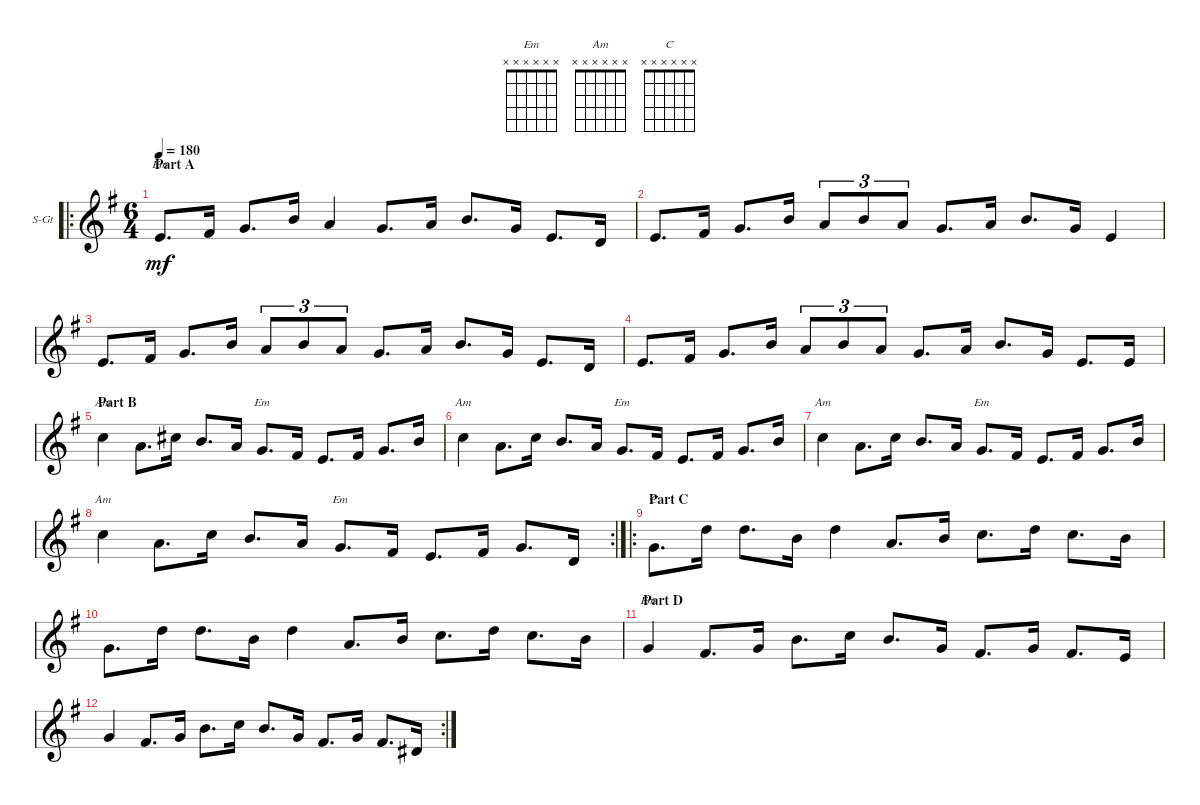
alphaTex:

\defaultSystemsLayout 4
\bracketExtendMode groupsimilarinstruments
\firstSystemTrackNameOrientation horizontal
\otherSystemsTrackNameOrientation horizontal
\track ("Steel Guitar" "S-Gt") {instrument acousticguitarsteel}
\staff {score}
\tuning (E4 B3 G3 D3 A2 E2)
\chord ("Em" x x x x x x)
\chord ("Am" x x x x x x)
\chord ("C" x x x x x x)
\ro
\ts (6 4)
\section ("" "Part A")
\tempo 180
\clef g2
\ks g
2.4.8{d ch "Em" dy mf instrument acousticguitarsteel} 4.4.16 0.3.8{d} 0.2.16 2.3.4 0.3.8{d} 2.3.16 0.2.8{d} 0.3.16 2.4.8{d} 0.4.16 |
2.4.8{d} 4.4.16 0.3.8{d} 0.2.16 2.3.8{tu (3 2)} 0.2.8{tu (3 2)} 2.3.8{tu (3 2)} 0.3.8{d} 2.3.16 0.2.8{d} 0.3.16 2.4.4 |
2.4.8{d} 4.4.16 0.3.8{d} 0.2.16 2.3.8{tu (3 2)} 0.2.8{tu (3 2)} 2.3.8{tu (3 2)} 0.3.8{d} 2.3.16 0.2.8{d} 0.3.16 2.4.8{d} 0.4.16 |
2.4.8{d} 4.4.16 0.3.8{d} 0.2.16 2.3.8{tu (3 2)} 0.2.8{tu (3 2)} 2.3.8{tu (3 2)} 0.3.8{d} 2.3.16 0.2.8{d} 0.3.16 2.4.8{d} 2.4.16 |
\section ("" "Part B")
1.2.4{ch "Am"} 2.3.8{d} 2.2.16 0.2.8{d} 2.3.16 0.3.8{d ch "Em"} 4.4.16 2.4.8{d} 4.4.16 0.3.8{d} 0.2.16 |
1.2.4{ch "Am"} 2.3.8{d} 1.2.16 0.2.8{d} 2.3.16 0.3.8{d ch "Em"} 4.4.16 2.4.8{d} 4.4.16 0.3.8{d} 0.2.16 |
1.2.4{ch "Am"} 2.3.8{d} 1.2.16 0.2.8{d} 2.3.16 0.3.8{d ch "Em"} 4.4.16 2.4.8{d} 4.4.16 0.3.8{d} 0.2.16 |
\rc 2
1.2.4{ch "Am"} 2.3.8{d} 1.2.16 0.2.8{d} 2.3.16 0.3.8{d ch "Em"} 4.4.16 2.4.8{d} 4.4.16 0.3.8{d} 0.4.16 |
\ro
\section ("" "Part C")
0.3.8{d ch "C"} 3.2.16 3.2.8{d} 0.2.16 3.2.4 2.3.8{d} 0.2.16 1.2.8{d} 3.2.16 1.2.8{d} 0.2.16 |
0.3.8{d} 3.2.16 3.2.8{d} 0.2.16 3.2.4 2.3.8{d} 0.2.16 1.2.8{d} 3.2.16 1.2.8{d} 0.2.16 |
\section ("" "Part D")
0.3.4{ch "Em"} 4.4.8{d} 0.3.16 0.2.8{d} 1.2.16 0.2.8{d} 0.3.16 4.4.8{d} 0.3.16 4.4.8{d} 2.4.16 |
\rc 2
0.3.4 4.4.8{d} 0.3.16 0.2.8{d} 1.2.16 0.2.8{d} 0.3.16 4.4.8{d} 0.3.16 4.4.8{d} 6.5.16
